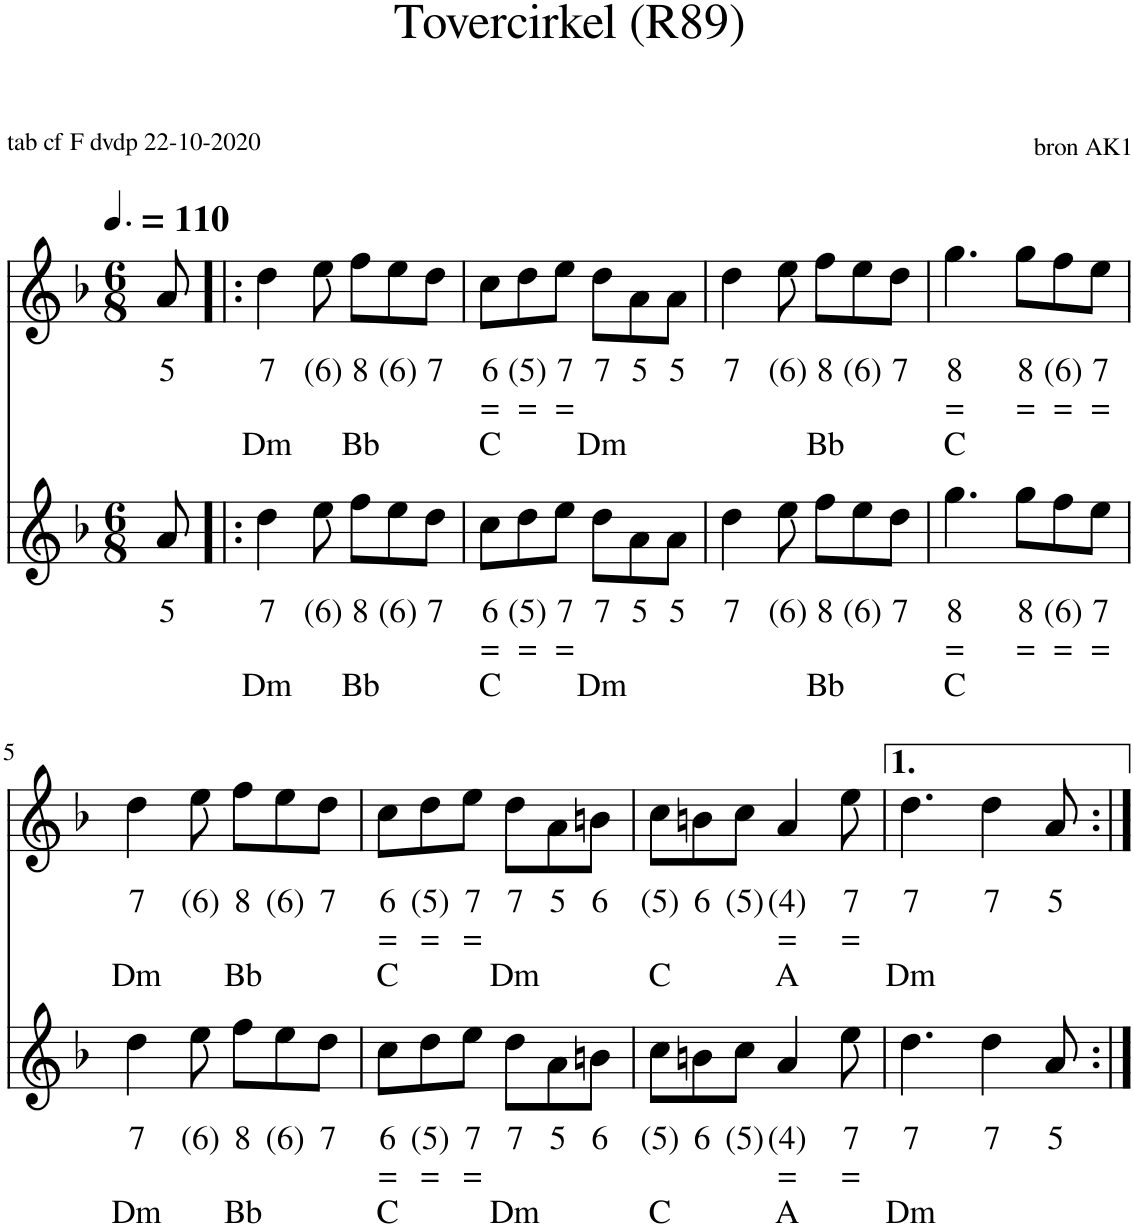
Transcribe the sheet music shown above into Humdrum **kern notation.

**kern	**text	**text	**text	**kern	**text	**text	**text
*part2	*part2	*part2	*part2	*part1	*part1	*part1	*part1
*staff2	*staff2	*staff2	*staff2	*staff1	*staff1	*staff1	*staff1
*I"Viool	*	*	*	*I"Piano	*	*	*
*	*	*	*	*I'Pno	*	*	*
*clefG2	*	*	*	*clefG2	*	*	*
*k[b-]	*	*	*	*k[b-]	*	*	*
*M6/8	*	*	*	*M6/8	*	*	*
*MM165	*	*	*	*MM165	*	*	*
=	=	=	=	=	=	=	=
!	!LO:LY:b	!	!	!	!LO:LY:b	!	!
8a/	5	.	.	8a/	5	.	.
=1!|:	=1!|:	=1!|:	=1!|:	=1!|:	=1!|:	=1!|:	=1!|:
!	!LO:LY:b	!	!LO:LY:b	!	!LO:LY:b	!	!LO:LY:b
4dd\	7	.	Dm	4dd\	7	.	Dm
!	!LO:LY:b	!	!	!	!LO:LY:b	!	!
8ee\	(6)	.	.	8ee\	(6)	.	.
!	!LO:LY:b	!	!LO:LY:b	!	!LO:LY:b	!	!LO:LY:b
8ff\L	8	.	Bb	8ff\L	8	.	Bb
!	!LO:LY:b	!	!	!	!LO:LY:b	!	!
8ee\	(6)	.	.	8ee\	(6)	.	.
!	!LO:LY:b	!	!	!	!LO:LY:b	!	!
8dd\J	7	.	.	8dd\J	7	.	.
=2	=2	=2	=2	=2	=2	=2	=2
!	!LO:LY:b	!LO:LY:b	!LO:LY:b	!	!LO:LY:b	!LO:LY:b	!LO:LY:b
8cc\L	6	=	C	8cc\L	6	=	C
!	!LO:LY:b	!LO:LY:b	!	!	!LO:LY:b	!LO:LY:b	!
8dd\	(5)	=	.	8dd\	(5)	=	.
!	!LO:LY:b	!LO:LY:b	!	!	!LO:LY:b	!LO:LY:b	!
8ee\J	7	=	.	8ee\J	7	=	.
!	!LO:LY:b	!	!LO:LY:b	!	!LO:LY:b	!	!LO:LY:b
8dd\L	7	.	Dm	8dd\L	7	.	Dm
!	!LO:LY:b	!	!	!	!LO:LY:b	!	!
8a\	5	.	.	8a\	5	.	.
!	!LO:LY:b	!	!	!	!LO:LY:b	!	!
8a\J	5	.	.	8a\J	5	.	.
=3	=3	=3	=3	=3	=3	=3	=3
!	!LO:LY:b	!	!	!	!LO:LY:b	!	!
4dd\	7	.	.	4dd\	7	.	.
!	!LO:LY:b	!	!	!	!LO:LY:b	!	!
8ee\	(6)	.	.	8ee\	(6)	.	.
!	!LO:LY:b	!	!LO:LY:b	!	!LO:LY:b	!	!LO:LY:b
8ff\L	8	.	Bb	8ff\L	8	.	Bb
!	!LO:LY:b	!	!	!	!LO:LY:b	!	!
8ee\	(6)	.	.	8ee\	(6)	.	.
!	!LO:LY:b	!	!	!	!LO:LY:b	!	!
8dd\J	7	.	.	8dd\J	7	.	.
=4	=4	=4	=4	=4	=4	=4	=4
!	!LO:LY:b	!LO:LY:b	!LO:LY:b	!	!LO:LY:b	!LO:LY:b	!LO:LY:b
4.gg\	8	=	C	4.gg\	8	=	C
!	!LO:LY:b	!LO:LY:b	!	!	!LO:LY:b	!LO:LY:b	!
8gg\L	8	=	.	8gg\L	8	=	.
!	!LO:LY:b	!LO:LY:b	!	!	!LO:LY:b	!LO:LY:b	!
8ff\	(6)	=	.	8ff\	(6)	=	.
!	!LO:LY:b	!LO:LY:b	!	!	!LO:LY:b	!LO:LY:b	!
8ee\J	7	=	.	8ee\J	7	=	.
!!LO:LB:g=z
=5	=5	=5	=5	=5	=5	=5	=5
!	!LO:LY:b	!	!LO:LY:b	!	!LO:LY:b	!	!LO:LY:b
4dd\	7	.	Dm	4dd\	7	.	Dm
!	!LO:LY:b	!	!	!	!LO:LY:b	!	!
8ee\	(6)	.	.	8ee\	(6)	.	.
!	!LO:LY:b	!	!LO:LY:b	!	!LO:LY:b	!	!LO:LY:b
8ff\L	8	.	Bb	8ff\L	8	.	Bb
!	!LO:LY:b	!	!	!	!LO:LY:b	!	!
8ee\	(6)	.	.	8ee\	(6)	.	.
!	!LO:LY:b	!	!	!	!LO:LY:b	!	!
8dd\J	7	.	.	8dd\J	7	.	.
=6	=6	=6	=6	=6	=6	=6	=6
!	!LO:LY:b	!LO:LY:b	!LO:LY:b	!	!LO:LY:b	!LO:LY:b	!LO:LY:b
8cc\L	6	=	C	8cc\L	6	=	C
!	!LO:LY:b	!LO:LY:b	!	!	!LO:LY:b	!LO:LY:b	!
8dd\	(5)	=	.	8dd\	(5)	=	.
!	!LO:LY:b	!LO:LY:b	!	!	!LO:LY:b	!LO:LY:b	!
8ee\J	7	=	.	8ee\J	7	=	.
!	!LO:LY:b	!	!LO:LY:b	!	!LO:LY:b	!	!LO:LY:b
8dd\L	7	.	Dm	8dd\L	7	.	Dm
!	!LO:LY:b	!	!	!	!LO:LY:b	!	!
8a\	5	.	.	8a\	5	.	.
!	!LO:LY:b	!	!	!	!LO:LY:b	!	!
8bn\J	6	.	.	8bn\J	6	.	.
=7	=7	=7	=7	=7	=7	=7	=7
!	!LO:LY:b	!	!LO:LY:b	!	!LO:LY:b	!	!LO:LY:b
8cc\L	(5)	.	C	8cc\L	(5)	.	C
!	!LO:LY:b	!	!	!	!LO:LY:b	!	!
8bn\	6	.	.	8bn\	6	.	.
!	!LO:LY:b	!	!	!	!LO:LY:b	!	!
8cc\J	(5)	.	.	8cc\J	(5)	.	.
!	!LO:LY:b	!LO:LY:b	!LO:LY:b	!	!LO:LY:b	!LO:LY:b	!LO:LY:b
4a/	(4)	=	A	4a/	(4)	=	A
!	!LO:LY:b	!LO:LY:b	!	!	!LO:LY:b	!LO:LY:b	!
8ee\	7	=	.	8ee\	7	=	.
=8	=8	=8	=8	=8	=8	=8	=8
!	!LO:LY:b	!	!LO:LY:b	!	!LO:LY:b	!	!LO:LY:b
4.dd\	7	.	Dm	4.dd\	7	.	Dm
!	!LO:LY:b	!	!	!	!LO:LY:b	!	!
4dd\	7	.	.	4dd\	7	.	.
!	!LO:LY:b	!	!	!	!LO:LY:b	!	!
8a/	5	.	.	8a/	5	.	.
=:|!	=:|!	=:|!	=:|!	=:|!	=:|!	=:|!	=:|!
*-	*-	*-	*-	*-	*-	*-	*-
